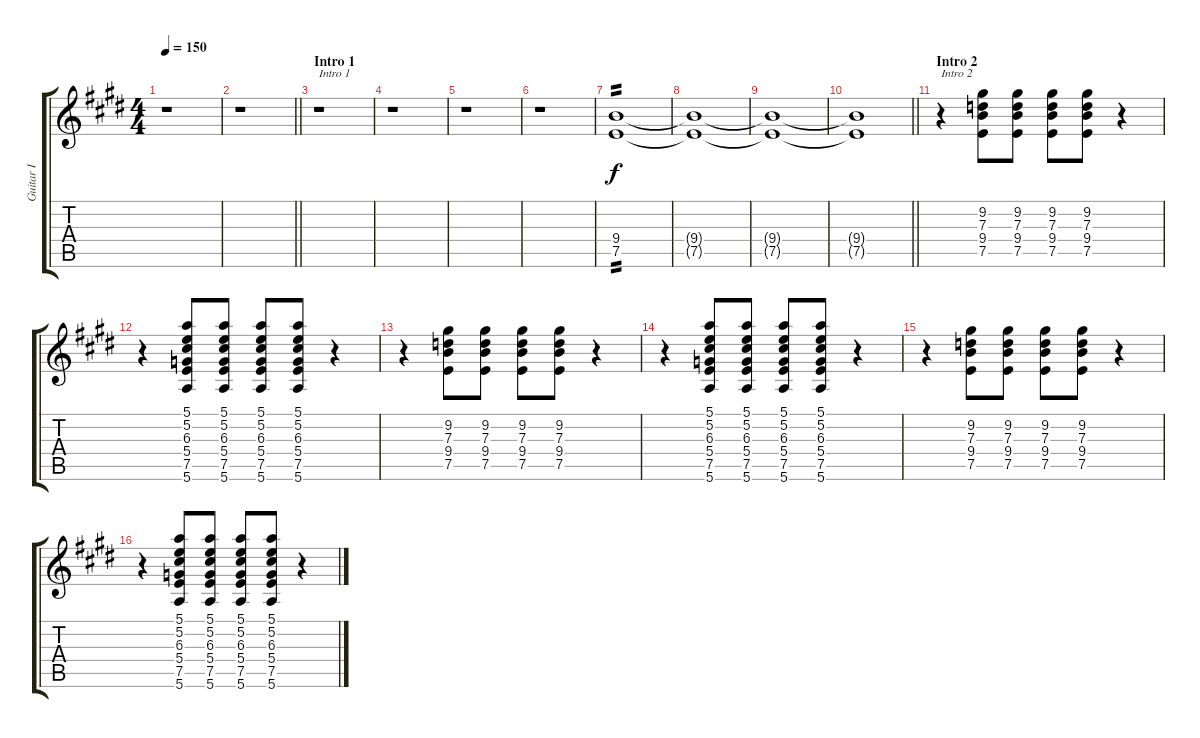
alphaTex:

\track ("Guitar I " "Guitar I ") {instrument overdrivenguitar}
\staff {score tabs}
\tuning (E4 B3 G3 D3 A2 E2) {hide}
\ts (4 4)
\tempo 150
\clef g2
\ks e
r.1{dy f instrument overdrivenguitar} |
\barLineRight lightlight
r.1 |
\section ("" "Intro 1")
r.1{txt "Intro 1"} |
r.1 |
r.1 |
r.1 |
(9.4 7.5).1{tp 2} |
(9.4{t} 7.5{t}).1 |
(9.4{t} 7.5{t}).1 |
\barLineRight lightlight
(9.4{t} 7.5{t}).1 |
\section ("" "Intro 2")
r.4{txt "Intro 2"} (9.2 7.3 9.4 7.5).8 (9.2 7.3 9.4 7.5).8 (9.2 7.3 9.4 7.5).8 (9.2 7.3 9.4 7.5).8 r.4 |
r.4 (5.1 5.2 6.3 5.4 7.5 5.6).8 (5.1 5.2 6.3 5.4 7.5 5.6).8 (5.1 5.2 6.3 5.4 7.5 5.6).8 (5.1 5.2 6.3 5.4 7.5 5.6).8 r.4 |
r.4 (9.2 7.3 9.4 7.5).8 (9.2 7.3 9.4 7.5).8 (9.2 7.3 9.4 7.5).8 (9.2 7.3 9.4 7.5).8 r.4 |
r.4 (5.1 5.2 6.3 5.4 7.5 5.6).8 (5.1 5.2 6.3 5.4 7.5 5.6).8 (5.1 5.2 6.3 5.4 7.5 5.6).8 (5.1 5.2 6.3 5.4 7.5 5.6).8 r.4 |
r.4 (9.2 7.3 9.4 7.5).8 (9.2 7.3 9.4 7.5).8 (9.2 7.3 9.4 7.5).8 (9.2 7.3 9.4 7.5).8 r.4 |
r.4 (5.1 5.2 6.3 5.4 7.5 5.6).8 (5.1 5.2 6.3 5.4 7.5 5.6).8 (5.1 5.2 6.3 5.4 7.5 5.6).8 (5.1 5.2 6.3 5.4 7.5 5.6).8 r.4
